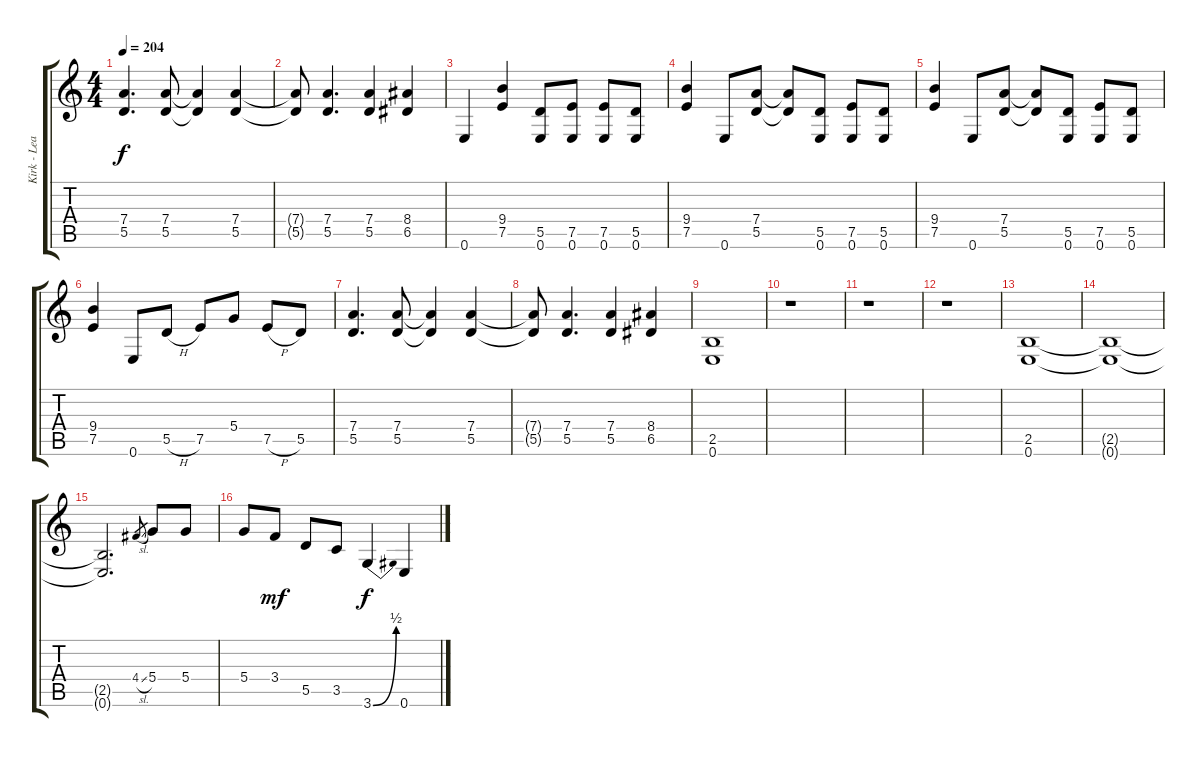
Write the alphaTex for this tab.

\track ("Kirk - Lead Guitar" "Kirk - Lea") {instrument overdrivenguitar}
\staff {score tabs}
\tuning (E4 B3 G3 D3 A2 E2) {hide}
\ts (4 4)
\tempo 204
\clef g2
\ks c
(7.4 5.5).4{d dy f} (7.4 5.5).8 (7.4{t} 5.5{t}).4 (7.4 5.5).4 |
(7.4{t} 5.5{t}).8 (7.4 5.5).4{d} (7.4 5.5).4 (8.4 6.5).4 |
0.6.4 (9.4 7.5).4 (5.5 0.6).8 (7.5 0.6).8 (7.5 0.6).8 (5.5 0.6).8 |
(9.4 7.5).4 0.6.8 (7.4 5.5).8 (7.4{t} 5.5{t}).8 (5.5 0.6).8 (7.5 0.6).8 (5.5 0.6).8 |
(9.4 7.5).4 0.6.8 (7.4 5.5).8 (7.4{t} 5.5{t}).8 (5.5 0.6).8 (7.5 0.6).8 (5.5 0.6).8 |
(9.4 7.5).4 0.6.8 5.5{h}.8 7.5.8 5.4.8 7.5{h}.8 5.5.8 |
(7.4 5.5).4{d} (7.4 5.5).8 (7.4{t} 5.5{t}).4 (7.4 5.5).4 |
(7.4{t} 5.5{t}).8 (7.4 5.5).4{d} (7.4 5.5).4 (8.4 6.5).4 |
(2.5 0.6).1 |
r.1 |
r.1 |
r.1 |
(2.5 0.6).1 |
(2.5{t} 0.6{t}).1 |
(2.5{t} 0.6{t}).2{d} 4.4{sl}.8{gr} 5.4.8 5.4.8 |
5.4.8 3.4.8{dy mf} 5.5.8 3.5.8 3.6{be (bend 0 0 60 2)}.4{dy f} 0.6.4
